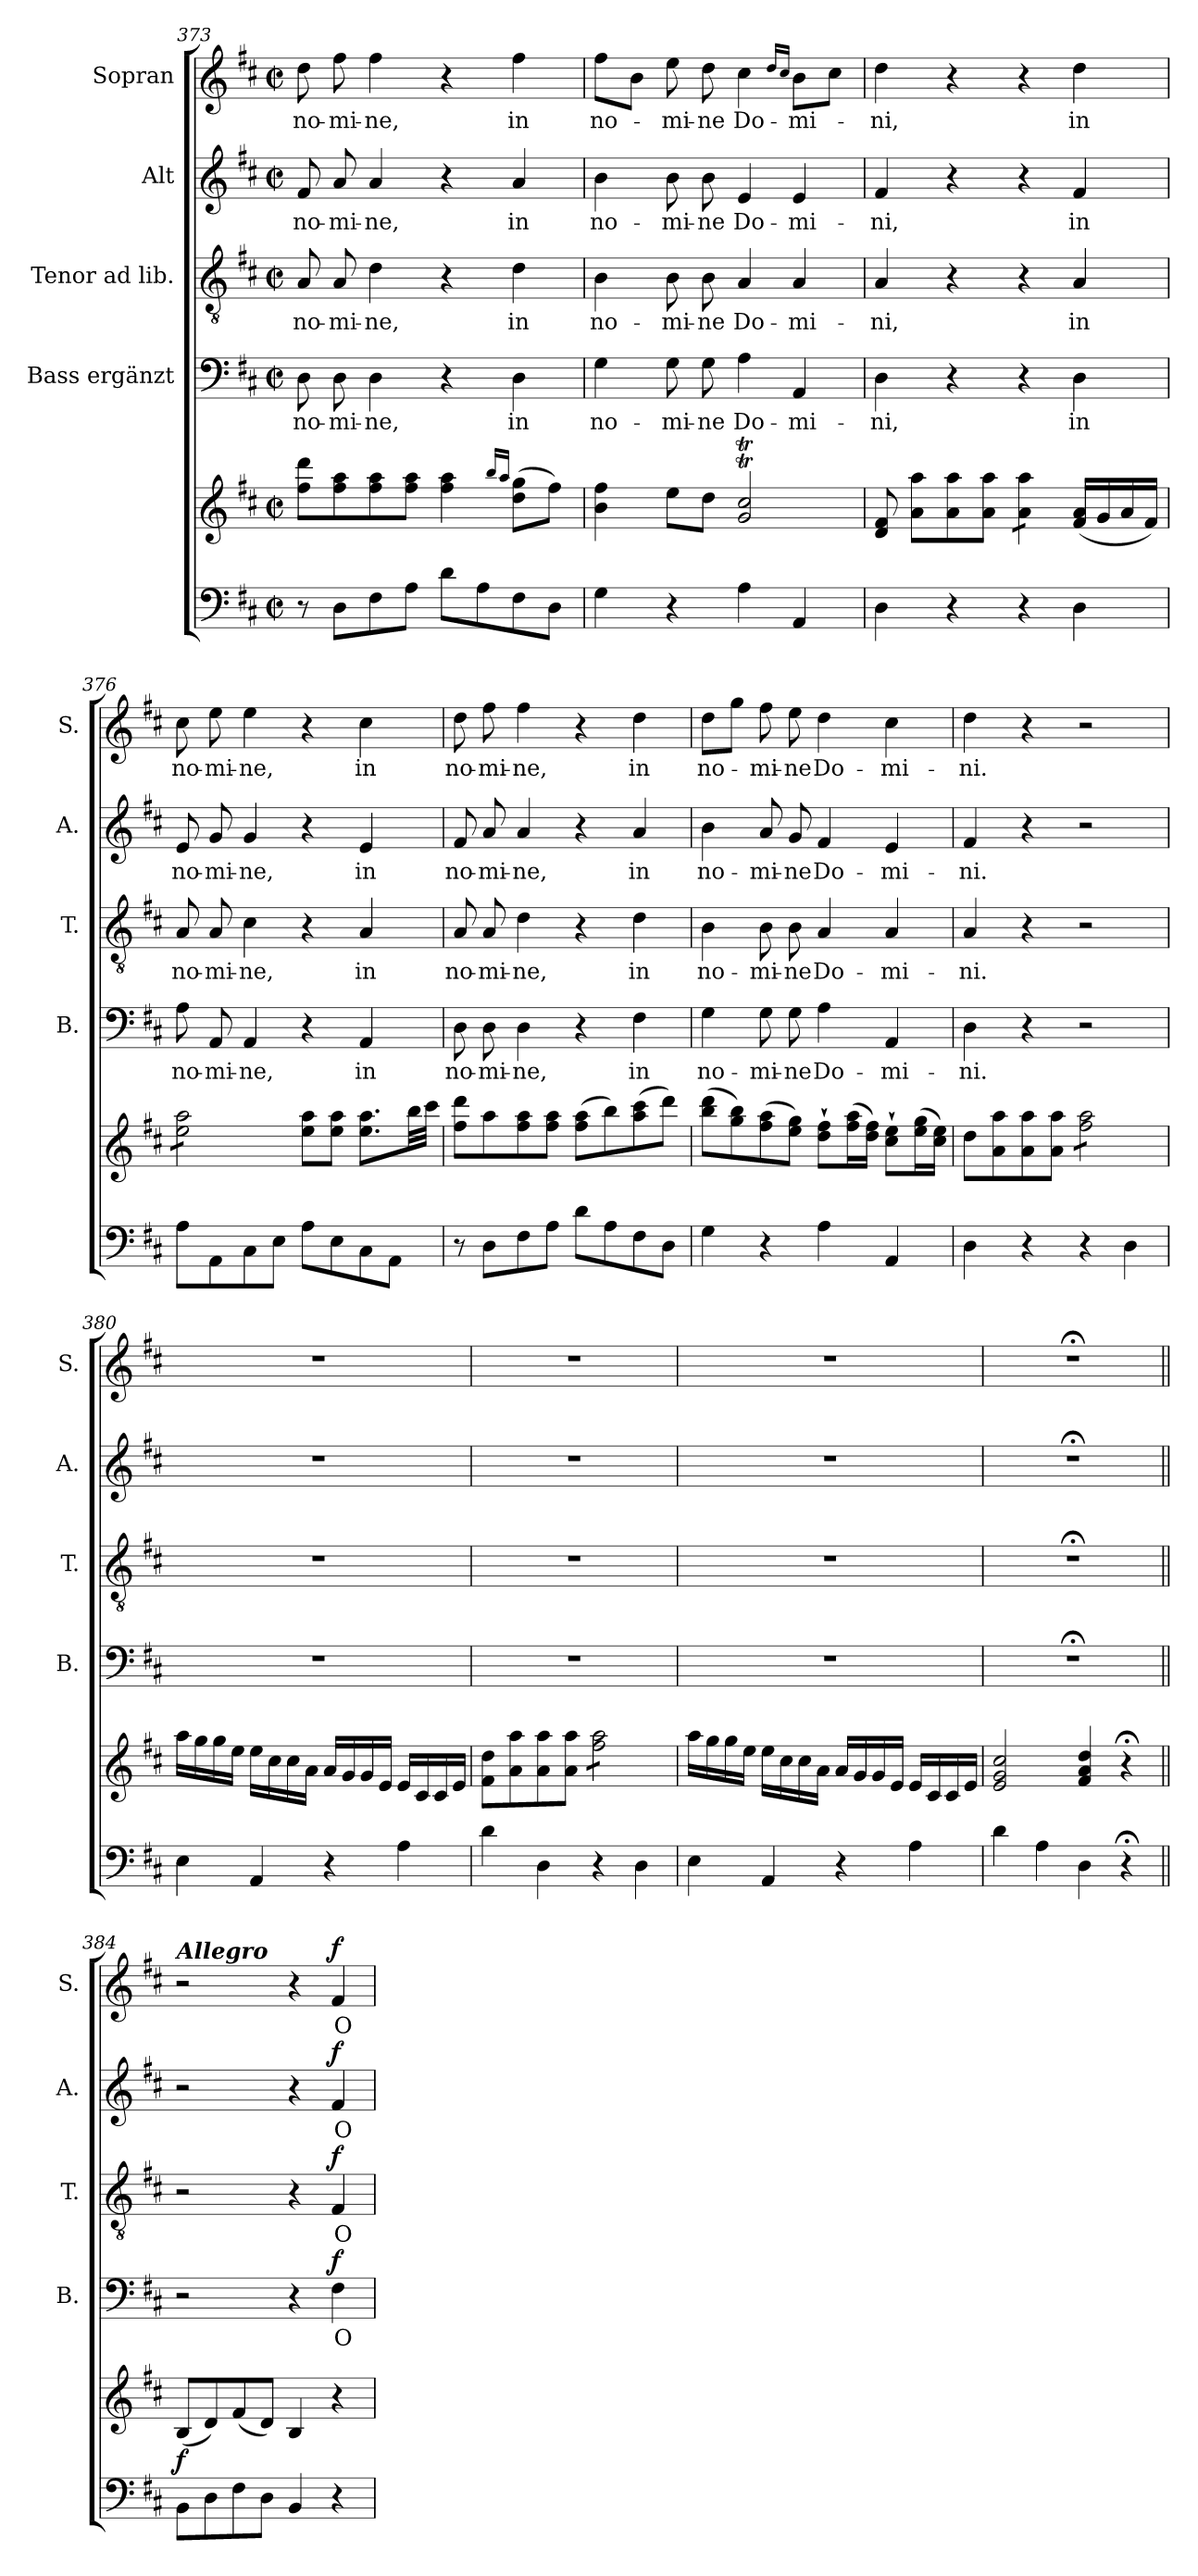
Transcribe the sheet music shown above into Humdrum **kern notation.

**kern	**kern	**dynam	**kern	**text	**dynam	**kern	**text	**dynam	**kern	**text	**dynam	**kern	**text	**dynam
*part5	*part5	*part5	*part4	*part4	*part4	*part3	*part3	*part3	*part2	*part2	*part2	*part1	*part1	*part1
*staff6	*staff5	*staff5/6	*staff4	*staff4	*staff4	*staff3	*staff3	*staff3	*staff2	*staff2	*staff2	*staff1	*staff1	*staff1
*	*	*	*I"Bass ergänzt	*	*	*I"Tenor ad lib.	*	*	*I"Alt	*	*	*I"Sopran	*	*
*	*	*	*I'B.	*	*	*I'T.	*	*	*I'A.	*	*	*I'S.	*	*
*clefF4	*clefG2	*	*clefF4	*	*	*clefGv2	*	*	*clefG2	*	*	*clefG2	*	*
*k[f#c#]	*k[f#c#]	*	*k[f#c#]	*	*	*k[f#c#]	*	*	*k[f#c#]	*	*	*k[f#c#]	*	*
*D:	*D:	*	*D:	*	*	*D:	*	*	*D:	*	*	*D:	*	*
*M2/2	*M2/2	*	*M2/2	*	*	*M2/2	*	*	*M2/2	*	*	*M2/2	*	*
*met(c|)	*met(c|)	*	*met(c|)	*	*	*met(c|)	*	*	*met(c|)	*	*	*met(c|)	*	*
=373	=373	=373	=373	=373	=373	=373	=373	=373	=373	=373	=373	=373	=373	=373
!	!	!	!	!LO:LY:b	!	!	!LO:LY:b	!	!	!LO:LY:b	!	!	!LO:LY:b	!
8r	8ff#\ 8ddd\L	.	8D\	no-	.	8A/	no-	.	8f#/	no-	.	8dd\	no-	.
!	!	!	!	!LO:LY:b	!	!	!LO:LY:b	!	!	!LO:LY:b	!	!	!LO:LY:b	!
8D\L	8ff#\ 8aa\	.	8D\	-mi-	.	8A/	-mi-	.	8a/	-mi-	.	8ff#\	-mi-	.
!	!	!	!	!LO:LY:b	!	!	!LO:LY:b	!	!	!LO:LY:b	!	!	!LO:LY:b	!
8F#\	8ff#\ 8aa\	.	4D\	-ne,	.	4d\	-ne,	.	4a/	-ne,	.	4ff#\	-ne,	.
8A\J	8ff#\ 8aa\J	.	.	.	.	.	.	.	.	.	.	.	.	.
8d\L	4ff#\ 4aa\	.	4r	.	.	4r	.	.	4r	.	.	4r	.	.
8A\	.	.	.	.	.	.	.	.	.	.	.	.	.	.
.	16qbb/LL	.	.	.	.	.	.	.	.	.	.	.	.	.
.	16qaa/JJ	.	.	.	.	.	.	.	.	.	.	.	.	.
!	!	!	!	!LO:LY:b	!	!	!LO:LY:b	!	!	!LO:LY:b	!	!	!LO:LY:b	!
8F#\	(>8dd\ 8gg\L	.	4D\	in	.	4d\	in	.	4a/	in	.	4ff#\	in	.
8D\J	8ff#\J)	.	.	.	.	.	.	.	.	.	.	.	.	.
=374	=374	=374	=374	=374	=374	=374	=374	=374	=374	=374	=374	=374	=374	=374
!	!	!	!	!LO:LY:b	!	!	!LO:LY:b	!	!	!LO:LY:b	!	!	!LO:LY:b	!
4G\	4b\ 4ff#\	.	4G\	no-	.	4B\	no-	.	4b\	no-	.	8ff#\L	no-	.
.	.	.	.	.	.	.	.	.	.	.	.	8b\J	.	.
!	!	!	!	!LO:LY:b	!	!	!LO:LY:b	!	!	!LO:LY:b	!	!	!LO:LY:b	!
4r	8ee\L	.	8G\	-mi-	.	8B\	-mi-	.	8b\	-mi-	.	8ee\	-mi-	.
!	!	!	!	!LO:LY:b	!	!	!LO:LY:b	!	!	!LO:LY:b	!	!	!LO:LY:b	!
.	8dd\J	.	8G\	-ne	.	8B\	-ne	.	8b\	-ne	.	8dd\	-ne	.
!	!	!	!	!LO:LY:b	!	!	!LO:LY:b	!	!	!LO:LY:b	!	!	!LO:LY:b	!
4A\	2g/T 2cc#/T	.	4A\	Do-	.	4A/	Do-	.	4e/	Do-	.	4cc#\	Do-	.
.	.	.	.	.	.	.	.	.	.	.	.	16qdd/LL	.	.
.	.	.	.	.	.	.	.	.	.	.	.	16qcc#/JJ	.	.
!	!	!	!	!LO:LY:b	!	!	!LO:LY:b	!	!	!LO:LY:b	!	!	!LO:LY:b	!
4AA/	.	.	4AA/	-mi-	.	4A/	-mi-	.	4e/	-mi-	.	8b\L	-mi-	.
.	.	.	.	.	.	.	.	.	.	.	.	8cc#\J	.	.
!!LO:LB:g=z
=375	=375	=375	=375	=375	=375	=375	=375	=375	=375	=375	=375	=375	=375	=375
!	!	!	!	!LO:LY:b	!	!	!LO:LY:b	!	!	!LO:LY:b	!	!	!LO:LY:b	!
4D\	8d/ 8f#/	.	4D\	-ni,	.	4A/	-ni,	.	4f#/	-ni,	.	4dd\	-ni,	.
.	8a\ 8aa\L	.	.	.	.	.	.	.	.	.	.	.	.	.
4r	8a\ 8aa\	.	4r	.	.	4r	.	.	4r	.	.	4r	.	.
.	8a\ 8aa\J	.	.	.	.	.	.	.	.	.	.	.	.	.
*	*tremolo	*	*	*	*	*	*	*	*	*	*	*	*	*
4r	8a\ 8aa\L	.	4r	.	.	4r	.	.	4r	.	.	4r	.	.
.	8a\ 8aa\J	.	.	.	.	.	.	.	.	.	.	.	.	.
*	*Xtremolo	*	*	*	*	*	*	*	*	*	*	*	*	*
!	!	!	!	!LO:LY:b	!	!	!LO:LY:b	!	!	!LO:LY:b	!	!	!LO:LY:b	!
4D\	(<16f#/ 16a/LL	.	4D\	in	.	4A/	in	.	4f#/	in	.	4dd\	in	.
.	16g/	.	.	.	.	.	.	.	.	.	.	.	.	.
.	16a/	.	.	.	.	.	.	.	.	.	.	.	.	.
.	16f#/JJ)	.	.	.	.	.	.	.	.	.	.	.	.	.
=376	=376	=376	=376	=376	=376	=376	=376	=376	=376	=376	=376	=376	=376	=376
!	!	!	!	!LO:LY:b	!	!	!LO:LY:b	!	!	!LO:LY:b	!	!	!LO:LY:b	!
*	*tremolo	*	*	*	*	*	*	*	*	*	*	*	*	*
8A\L	8ee\ 8aa\L	.	8A\	no-	.	8A/	no-	.	8e/	no-	.	8cc#\	no-	.
!	!	!	!	!LO:LY:b	!	!	!LO:LY:b	!	!	!LO:LY:b	!	!	!LO:LY:b	!
8AA\	8ee\ 8aa\	.	8AA/	-mi-	.	8A/	-mi-	.	8g/	-mi-	.	8ee\	-mi-	.
!	!	!	!	!LO:LY:b	!	!	!LO:LY:b	!	!	!LO:LY:b	!	!	!LO:LY:b	!
8C#\	8ee\ 8aa\	.	4AA/	-ne,	.	4c#\	-ne,	.	4g/	-ne,	.	4ee\	-ne,	.
8E\J	8ee\ 8aa\J	.	.	.	.	.	.	.	.	.	.	.	.	.
*	*Xtremolo	*	*	*	*	*	*	*	*	*	*	*	*	*
8A\L	8ee\ 8aa\L	.	4r	.	.	4r	.	.	4r	.	.	4r	.	.
8E\	8ee\ 8aa\J	.	.	.	.	.	.	.	.	.	.	.	.	.
!	!	!	!	!LO:LY:b	!	!	!LO:LY:b	!	!	!LO:LY:b	!	!	!LO:LY:b	!
8C#\	8.ee\ 8.aa\L	.	4AA/	in	.	4A/	in	.	4e/	in	.	4cc#\	in	.
8AA\J	.	.	.	.	.	.	.	.	.	.	.	.	.	.
.	32bb\LL	.	.	.	.	.	.	.	.	.	.	.	.	.
.	32ccc#\JJJ	.	.	.	.	.	.	.	.	.	.	.	.	.
=377	=377	=377	=377	=377	=377	=377	=377	=377	=377	=377	=377	=377	=377	=377
!	!	!	!	!LO:LY:b	!	!	!LO:LY:b	!	!	!LO:LY:b	!	!	!LO:LY:b	!
8r	8ff#\ 8ddd\L	.	8D\	no-	.	8A/	no-	.	8f#/	no-	.	8dd\	no-	.
!	!	!	!	!LO:LY:b	!	!	!LO:LY:b	!	!	!LO:LY:b	!	!	!LO:LY:b	!
8D\L	8aa\	.	8D\	-mi-	.	8A/	-mi-	.	8a/	-mi-	.	8ff#\	-mi-	.
!	!	!	!	!LO:LY:b	!	!	!LO:LY:b	!	!	!LO:LY:b	!	!	!LO:LY:b	!
8F#\	8ff#\ 8aa\	.	4D\	-ne,	.	4d\	-ne,	.	4a/	-ne,	.	4ff#\	-ne,	.
8A\J	8ff#\ 8aa\J	.	.	.	.	.	.	.	.	.	.	.	.	.
8d\L	(>8ff#\ 8aa\L	.	4r	.	.	4r	.	.	4r	.	.	4r	.	.
8A\	8bb\)	.	.	.	.	.	.	.	.	.	.	.	.	.
!	!	!	!	!LO:LY:b	!	!	!LO:LY:b	!	!	!LO:LY:b	!	!	!LO:LY:b	!
8F#\	(>8aa\ 8ccc#\	.	4F#\	in	.	4d\	in	.	4a/	in	.	4dd\	in	.
8D\J	8ddd\J)	.	.	.	.	.	.	.	.	.	.	.	.	.
!!LO:PB:g=z
=378	=378	=378	=378	=378	=378	=378	=378	=378	=378	=378	=378	=378	=378	=378
!	!	!	!	!LO:LY:b	!	!	!LO:LY:b	!	!	!LO:LY:b	!	!	!LO:LY:b	!
4G\	(>8bb\ 8ddd\L	.	4G\	no-	.	4B\	no-	.	4b\	no-	.	8dd\L	no-	.
.	8gg\ 8bb\)	.	.	.	.	.	.	.	.	.	.	8gg\J	.	.
!	!	!	!	!LO:LY:b	!	!	!LO:LY:b	!	!	!LO:LY:b	!	!	!LO:LY:b	!
4r	(>8ff#\ 8aa\	.	8G\	-mi-	.	8B\	-mi-	.	8a/	-mi-	.	8ff#\	-mi-	.
!	!	!	!	!LO:LY:b	!	!	!LO:LY:b	!	!	!LO:LY:b	!	!	!LO:LY:b	!
.	8ee\ 8gg\J)	.	8G\	-ne	.	8B\	-ne	.	8g/	-ne	.	8ee\	-ne	.
!	!	!	!	!LO:LY:b	!	!	!LO:LY:b	!	!	!LO:LY:b	!	!	!LO:LY:b	!
4A\	8dd\`> 8ff#\`>L	.	4A\	Do-	.	4A/	Do-	.	4f#/	Do-	.	4dd\	Do-	.
.	(>16ff#\ 16aa\L	.	.	.	.	.	.	.	.	.	.	.	.	.
.	16dd\ 16ff#\JJ)	.	.	.	.	.	.	.	.	.	.	.	.	.
!	!	!	!	!LO:LY:b	!	!	!LO:LY:b	!	!	!LO:LY:b	!	!	!LO:LY:b	!
4AA/	8cc#\`> 8ee\`>L	.	4AA/	-mi-	.	4A/	-mi-	.	4e/	-mi-	.	4cc#\	-mi-	.
.	(>16ee\ 16gg\L	.	.	.	.	.	.	.	.	.	.	.	.	.
.	16cc#\ 16ee\JJ)	.	.	.	.	.	.	.	.	.	.	.	.	.
=379	=379	=379	=379	=379	=379	=379	=379	=379	=379	=379	=379	=379	=379	=379
!	!	!	!	!LO:LY:b	!	!	!LO:LY:b	!	!	!LO:LY:b	!	!	!LO:LY:b	!
4D\	8dd\L	.	4D\	-ni.	.	4A/	-ni.	.	4f#/	-ni.	.	4dd\	-ni.	.
.	8a\ 8aa\	.	.	.	.	.	.	.	.	.	.	.	.	.
4r	8a\ 8aa\	.	4r	.	.	4r	.	.	4r	.	.	4r	.	.
.	8a\ 8aa\J	.	.	.	.	.	.	.	.	.	.	.	.	.
*	*tremolo	*	*	*	*	*	*	*	*	*	*	*	*	*
4r	8ff#\ 8aa\L	.	2r	.	.	2r	.	.	2r	.	.	2r	.	.
.	8ff#\ 8aa\	.	.	.	.	.	.	.	.	.	.	.	.	.
4D\	8ff#\ 8aa\	.	.	.	.	.	.	.	.	.	.	.	.	.
.	8ff#\ 8aa\J	.	.	.	.	.	.	.	.	.	.	.	.	.
*	*Xtremolo	*	*	*	*	*	*	*	*	*	*	*	*	*
=380	=380	=380	=380	=380	=380	=380	=380	=380	=380	=380	=380	=380	=380	=380
4E\	16aa\LL	.	1r	.	.	1r	.	.	1r	.	.	1r	.	.
.	16gg\	.	.	.	.	.	.	.	.	.	.	.	.	.
.	16gg\	.	.	.	.	.	.	.	.	.	.	.	.	.
.	16ee\JJ	.	.	.	.	.	.	.	.	.	.	.	.	.
4AA/	16ee\LL	.	.	.	.	.	.	.	.	.	.	.	.	.
.	16cc#\	.	.	.	.	.	.	.	.	.	.	.	.	.
.	16cc#\	.	.	.	.	.	.	.	.	.	.	.	.	.
.	16a\JJ	.	.	.	.	.	.	.	.	.	.	.	.	.
4r	16a/LL	.	.	.	.	.	.	.	.	.	.	.	.	.
.	16g/	.	.	.	.	.	.	.	.	.	.	.	.	.
.	16g/	.	.	.	.	.	.	.	.	.	.	.	.	.
.	16e/JJ	.	.	.	.	.	.	.	.	.	.	.	.	.
4A\	16e/LL	.	.	.	.	.	.	.	.	.	.	.	.	.
.	16c#/	.	.	.	.	.	.	.	.	.	.	.	.	.
.	16c#/	.	.	.	.	.	.	.	.	.	.	.	.	.
.	16e/JJ	.	.	.	.	.	.	.	.	.	.	.	.	.
!!LO:LB:g=z
=381	=381	=381	=381	=381	=381	=381	=381	=381	=381	=381	=381	=381	=381	=381
4d\	8f#\ 8dd\L	.	1r	.	.	1r	.	.	1r	.	.	1r	.	.
.	8a\ 8aa\	.	.	.	.	.	.	.	.	.	.	.	.	.
4D\	8a\ 8aa\	.	.	.	.	.	.	.	.	.	.	.	.	.
.	8a\ 8aa\J	.	.	.	.	.	.	.	.	.	.	.	.	.
*	*tremolo	*	*	*	*	*	*	*	*	*	*	*	*	*
4r	8ff#\ 8aa\L	.	.	.	.	.	.	.	.	.	.	.	.	.
.	8ff#\ 8aa\	.	.	.	.	.	.	.	.	.	.	.	.	.
4D\	8ff#\ 8aa\	.	.	.	.	.	.	.	.	.	.	.	.	.
.	8ff#\ 8aa\J	.	.	.	.	.	.	.	.	.	.	.	.	.
*	*Xtremolo	*	*	*	*	*	*	*	*	*	*	*	*	*
=382	=382	=382	=382	=382	=382	=382	=382	=382	=382	=382	=382	=382	=382	=382
4E\	16aa\LL	.	1r	.	.	1r	.	.	1r	.	.	1r	.	.
.	16gg\	.	.	.	.	.	.	.	.	.	.	.	.	.
.	16gg\	.	.	.	.	.	.	.	.	.	.	.	.	.
.	16ee\JJ	.	.	.	.	.	.	.	.	.	.	.	.	.
4AA/	16ee\LL	.	.	.	.	.	.	.	.	.	.	.	.	.
.	16cc#\	.	.	.	.	.	.	.	.	.	.	.	.	.
.	16cc#\	.	.	.	.	.	.	.	.	.	.	.	.	.
.	16a\JJ	.	.	.	.	.	.	.	.	.	.	.	.	.
4r	16a/LL	.	.	.	.	.	.	.	.	.	.	.	.	.
.	16g/	.	.	.	.	.	.	.	.	.	.	.	.	.
.	16g/	.	.	.	.	.	.	.	.	.	.	.	.	.
.	16e/JJ	.	.	.	.	.	.	.	.	.	.	.	.	.
4A\	16e/LL	.	.	.	.	.	.	.	.	.	.	.	.	.
.	16c#/	.	.	.	.	.	.	.	.	.	.	.	.	.
.	16c#/	.	.	.	.	.	.	.	.	.	.	.	.	.
.	16e/JJ	.	.	.	.	.	.	.	.	.	.	.	.	.
=383	=383	=383	=383	=383	=383	=383	=383	=383	=383	=383	=383	=383	=383	=383
4d\	2e/ 2g/ 2cc#/	.	1r;<	.	.	1r;<	.	.	1r;<	.	.	1r;<	.	.
4A\	.	.	.	.	.	.	.	.	.	.	.	.	.	.
4D\	4f#/ 4a/ 4dd/	.	.	.	.	.	.	.	.	.	.	.	.	.
4r;<	4r;<	.	.	.	.	.	.	.	.	.	.	.	.	.
=384||	=384||	=384||	=384||	=384||	=384||	=384||	=384||	=384||	=384||	=384||	=384||	=384||	=384||	=384||
!	!	!	!	!	!	!	!	!	!	!	!	!LO:TX:a:Bi:t=Allegro	!	!
!	!	!LO:DY:b	!	!	!	!	!	!	!	!	!	!	!	!
8BB\L	(<8B/L	f	2r	.	.	2r	.	.	2r	.	.	2r	.	.
8D\	8d/)	.	.	.	.	.	.	.	.	.	.	.	.	.
8F#\	(<8f#/	.	.	.	.	.	.	.	.	.	.	.	.	.
8D\J	8d/J)	.	.	.	.	.	.	.	.	.	.	.	.	.
4BB/	4B/	.	4r	.	.	4r	.	.	4r	.	.	4r	.	.
!	!	!	!	!LO:LY:b	!LO:DY:a	!	!LO:LY:b	!LO:DY:a	!	!LO:LY:b	!LO:DY:a	!	!LO:LY:b	!LO:DY:a
4r	4r	.	4F#\	O-	f	4F#/	O-	f	4f#/	O-	f	4f#/	O-	f
=	=	=	=	=	=	=	=	=	=	=	=	=	=	=
*-	*-	*-	*-	*-	*-	*-	*-	*-	*-	*-	*-	*-	*-	*-
